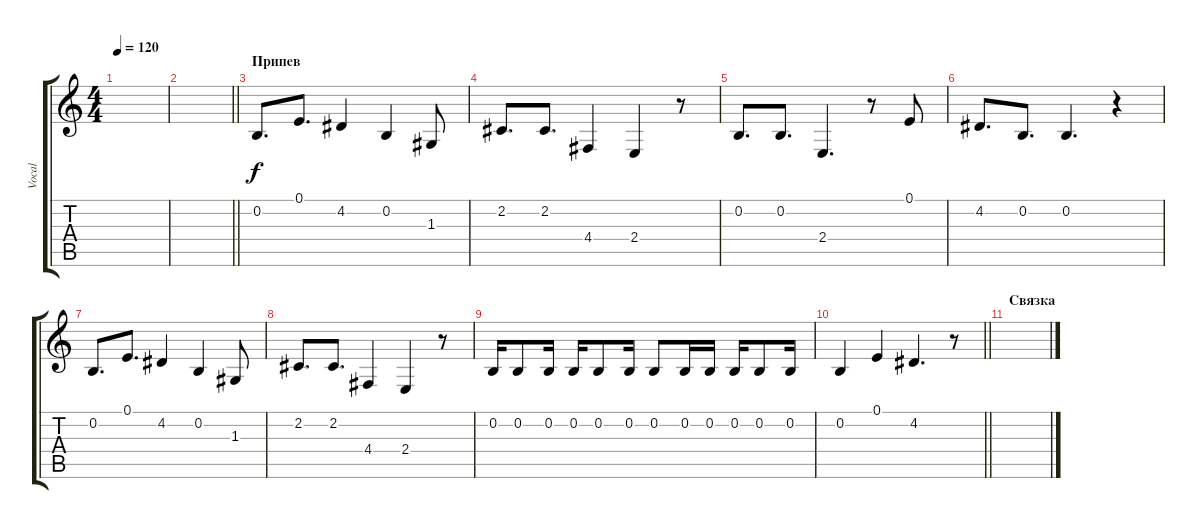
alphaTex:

\track ("Vocal" "Vocal") {instrument lead8bassandlead}
\staff {score tabs}
\tuning (E4 B3 G3 D3 A2 E2) {hide}
\ts (4 4)
\tempo 120
\clef g2
\ks c
|
\barLineRight lightlight
|
\section ("" "Припев")
0.2.8{d} 0.1.8{d} 4.2.4 0.2.4 1.3.8 |
2.2.8{d} 2.2.8{d} 4.4.4 2.4.4 r.8 |
0.2.8{d} 0.2.8{d} 2.4.4{d} r.8 0.1.8 |
4.2.8{d} 0.2.8{d} 0.2.4{d} r.4 |
0.2.8{d} 0.1.8{d} 4.2.4 0.2.4 1.3.8 |
2.2.8{d} 2.2.8{d} 4.4.4 2.4.4 r.8 |
0.2.16 0.2.8 0.2.16 0.2.16 0.2.8 0.2.16 0.2.8 0.2.16 0.2.16 0.2.16 0.2.8 0.2.16 |
\barLineRight lightlight
0.2.4 0.1.4 4.2.4{d} r.8 |
\section ("" "Связка")
